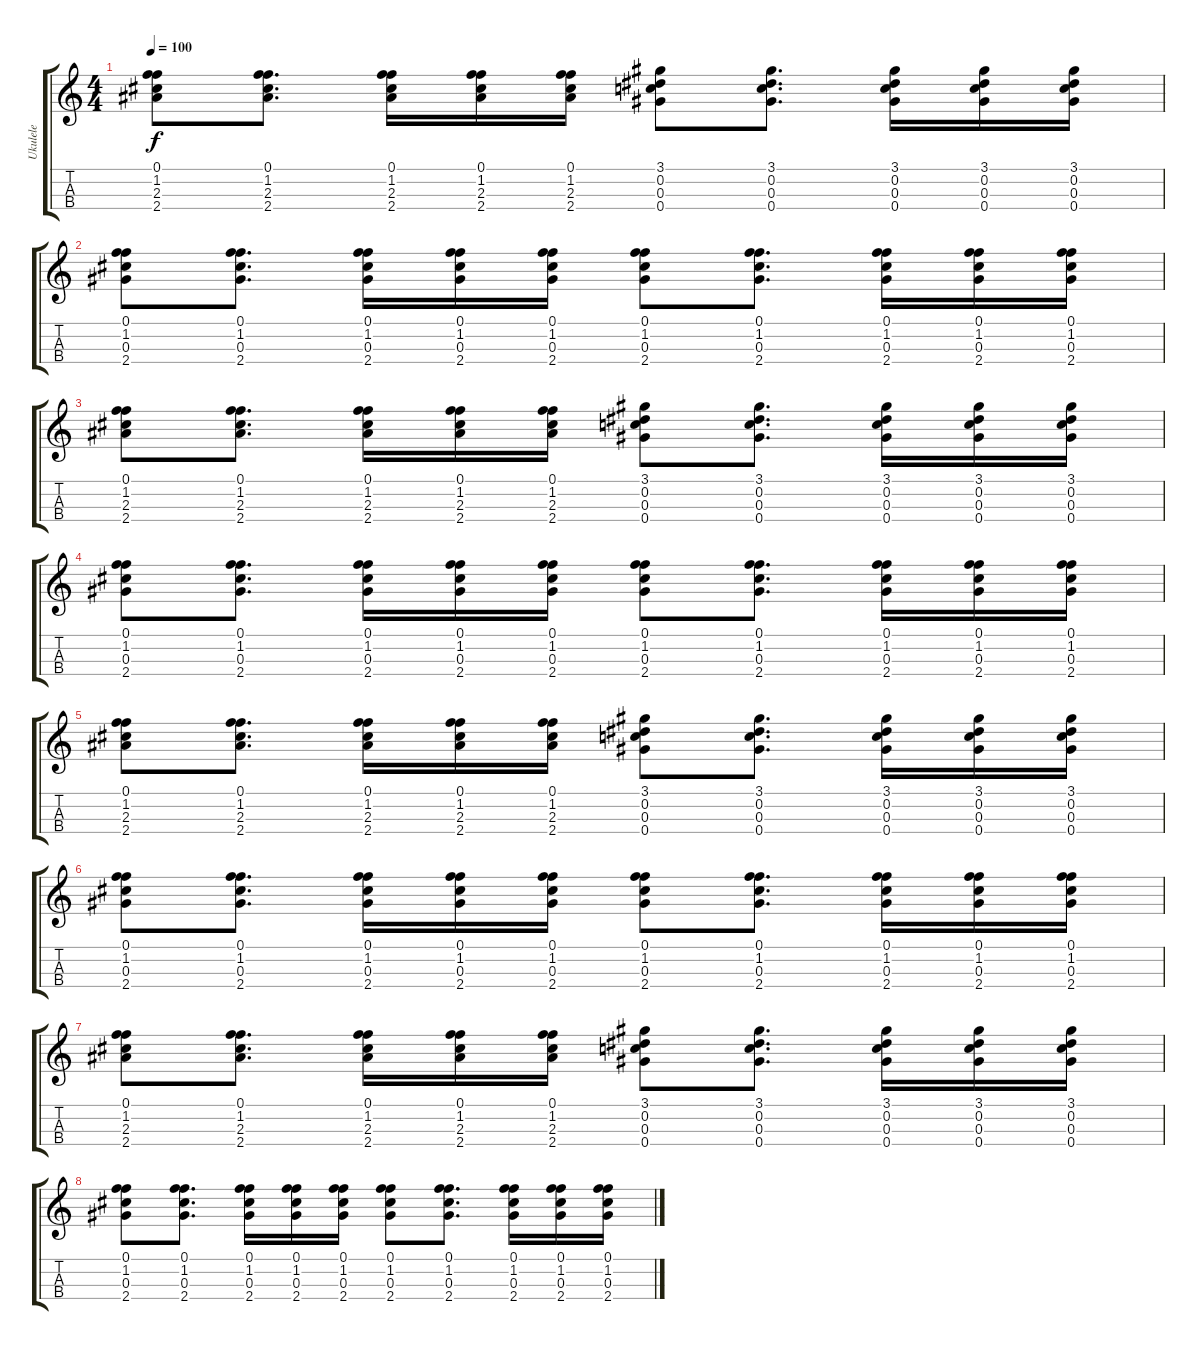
\track ("Ukulele" "Ukulele") {instrument acousticguitarnylon}
\staff {score tabs}
\tuning (F4 C4 Ab3 Eb4) {hide}
\ts (4 4)
\tempo 100
\clef g2
\ks c
(0.1 1.2 2.3 2.4).8{dy f} (0.1 1.2 2.3 2.4).8{d} (0.1 1.2 2.3 2.4).16 (0.1 1.2 2.3 2.4).16 (0.1 1.2 2.3 2.4).16 (3.1 0.2 0.3 0.4).8 (3.1 0.2 0.3 0.4).8{d} (3.1 0.2 0.3 0.4).16 (3.1 0.2 0.3 0.4).16 (3.1 0.2 0.3 0.4).16 |
(0.1 1.2 0.3 2.4).8 (0.1 1.2 0.3 2.4).8{d} (0.1 1.2 0.3 2.4).16 (0.1 1.2 0.3 2.4).16 (0.1 1.2 0.3 2.4).16 (0.1 1.2 0.3 2.4).8 (0.1 1.2 0.3 2.4).8{d} (0.1 1.2 0.3 2.4).16 (0.1 1.2 0.3 2.4).16 (0.1 1.2 0.3 2.4).16 |
(0.1 1.2 2.3 2.4).8 (0.1 1.2 2.3 2.4).8{d} (0.1 1.2 2.3 2.4).16 (0.1 1.2 2.3 2.4).16 (0.1 1.2 2.3 2.4).16 (3.1 0.2 0.3 0.4).8 (3.1 0.2 0.3 0.4).8{d} (3.1 0.2 0.3 0.4).16 (3.1 0.2 0.3 0.4).16 (3.1 0.2 0.3 0.4).16 |
(0.1 1.2 0.3 2.4).8 (0.1 1.2 0.3 2.4).8{d} (0.1 1.2 0.3 2.4).16 (0.1 1.2 0.3 2.4).16 (0.1 1.2 0.3 2.4).16 (0.1 1.2 0.3 2.4).8 (0.1 1.2 0.3 2.4).8{d} (0.1 1.2 0.3 2.4).16 (0.1 1.2 0.3 2.4).16 (0.1 1.2 0.3 2.4).16 |
(0.1 1.2 2.3 2.4).8 (0.1 1.2 2.3 2.4).8{d} (0.1 1.2 2.3 2.4).16 (0.1 1.2 2.3 2.4).16 (0.1 1.2 2.3 2.4).16 (3.1 0.2 0.3 0.4).8 (3.1 0.2 0.3 0.4).8{d} (3.1 0.2 0.3 0.4).16 (3.1 0.2 0.3 0.4).16 (3.1 0.2 0.3 0.4).16 |
(0.1 1.2 0.3 2.4).8 (0.1 1.2 0.3 2.4).8{d} (0.1 1.2 0.3 2.4).16 (0.1 1.2 0.3 2.4).16 (0.1 1.2 0.3 2.4).16 (0.1 1.2 0.3 2.4).8 (0.1 1.2 0.3 2.4).8{d} (0.1 1.2 0.3 2.4).16 (0.1 1.2 0.3 2.4).16 (0.1 1.2 0.3 2.4).16 |
(0.1 1.2 2.3 2.4).8 (0.1 1.2 2.3 2.4).8{d} (0.1 1.2 2.3 2.4).16 (0.1 1.2 2.3 2.4).16 (0.1 1.2 2.3 2.4).16 (3.1 0.2 0.3 0.4).8 (3.1 0.2 0.3 0.4).8{d} (3.1 0.2 0.3 0.4).16 (3.1 0.2 0.3 0.4).16 (3.1 0.2 0.3 0.4).16 |
(0.1 1.2 0.3 2.4).8 (0.1 1.2 0.3 2.4).8{d} (0.1 1.2 0.3 2.4).16 (0.1 1.2 0.3 2.4).16 (0.1 1.2 0.3 2.4).16 (0.1 1.2 0.3 2.4).8 (0.1 1.2 0.3 2.4).8{d} (0.1 1.2 0.3 2.4).16 (0.1 1.2 0.3 2.4).16 (0.1 1.2 0.3 2.4).16
